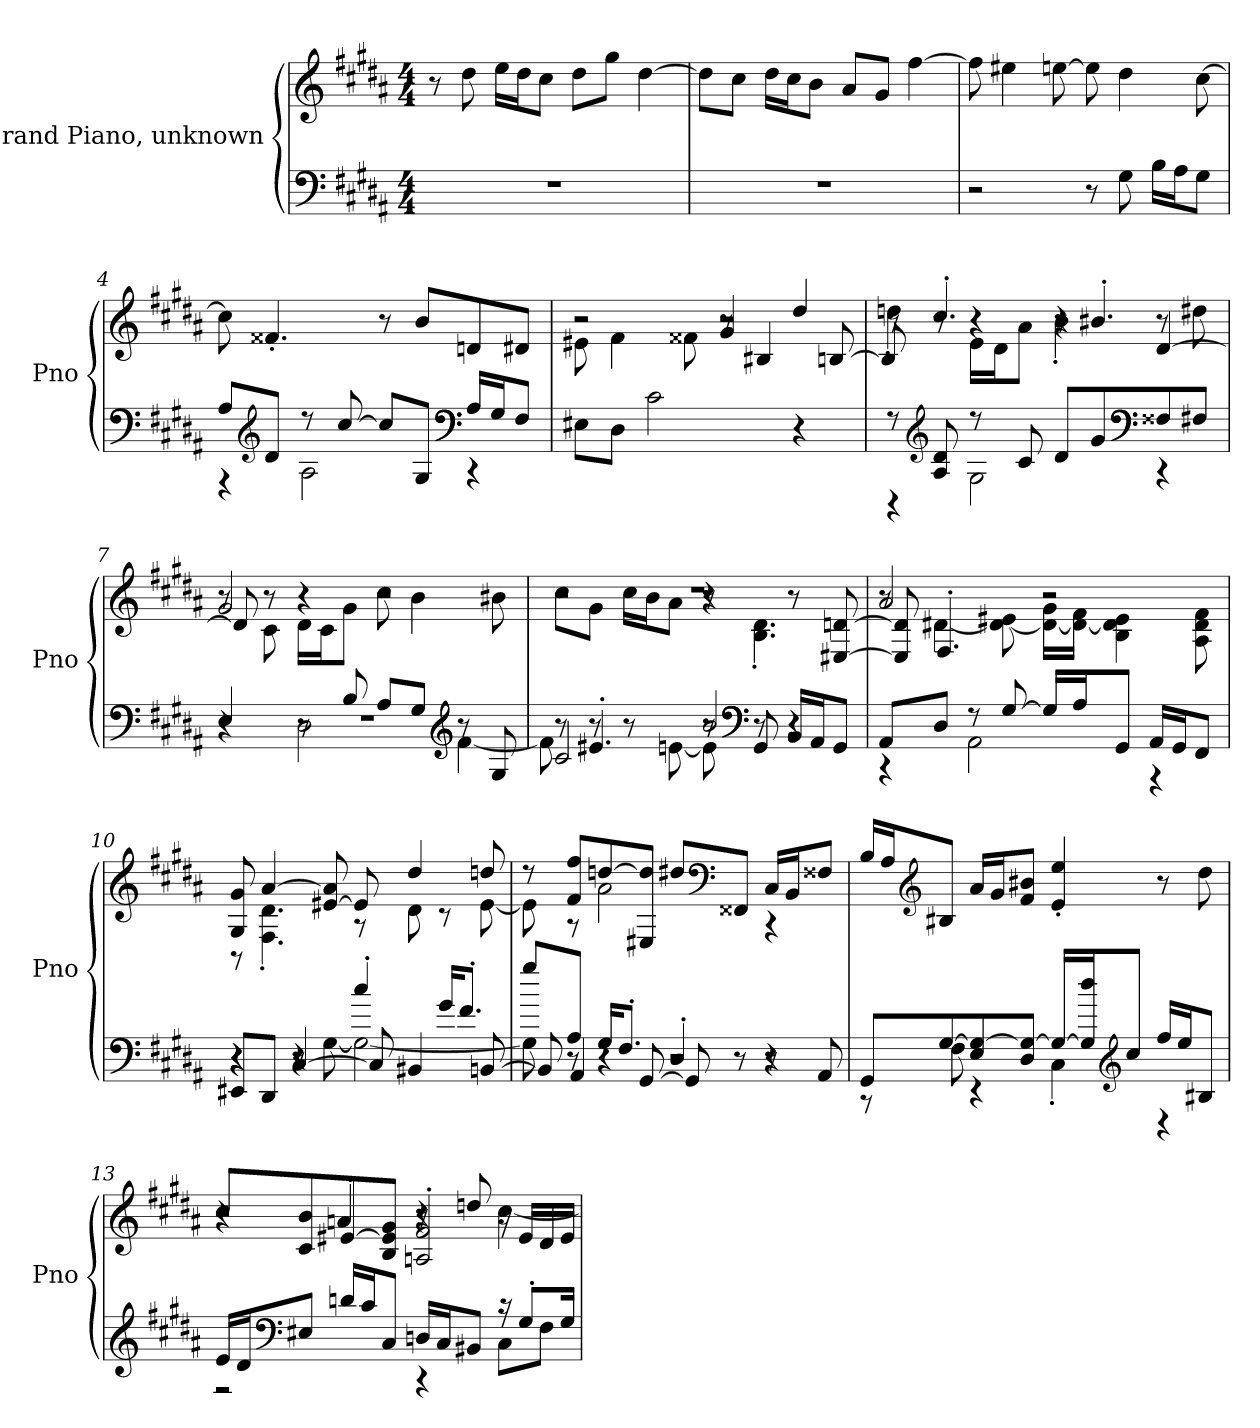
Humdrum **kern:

**kern	**kern
*part1	*part1
*staff2	*staff1
*I"Grand Piano, unknown	*
*I'Pno	*
*clefF4	*clefG2
*k[f#c#g#d#a#]	*k[f#c#g#d#a#]
*M4/4	*M4/4
*MM120	*MM120
=1	=1
1r	8r
.	8dd#\
.	16ee\LL
.	16dd#\J
.	8cc#\J
.	8dd#\L
.	8gg#\J
.	[4dd#\
=2	=2
1r	8dd#\L]
.	8cc#\J
.	16dd#\LL
.	16cc#\J
.	8b\J
.	8a#/L
.	8g#/J
.	[4ff#\
=3	=3
2r	8ff#\]
.	4ee#X\
.	[8een\
8r	8ee\]
8G#\	4dd#\
16B\LL	.
16A#\J	.
8G#\J	[8cc#\
=4	=4
*^	*
8A#/L	4r	8cc#\]
*clefG2	*	*
8d#/J	.	4.f##X'/
8r	2A#\	.
[8cc#/	.	.
8cc#/L]	.	8r
8G#/J	.	8b/L
*clefF4	*	*
16A#/LL	4r	8dn/
16G#/J	.	.
8F#/J	.	8d#X/J
*v	*v	*
!!LO:LB:g=z
=5	=5
*	*^
*	*	*^
8E#X\L	2r	8e#X\	2r
8D#\J	.	4f#\	.
2c#\	.	.	.
.	.	8f##X\	.
.	4g#/	2r	8r
.	.	.	4B#X/
4r	4dd#/	.	.
.	.	.	[8Bn/
=6	=6	=6	=6
*^	*	*	*
8r	4r	8r	4ddn'\	8B/]
*clefG2	*	*	*	*
8A#/ 8d#/	.	4.cc#'/	.	8r
8r	2G#\	.	16e\LL	4r
.	.	.	16d#\J	.
8c#/	.	.	8a#\J	.
8d#/L	.	8r	4b'\	4r
8g#/	.	4.b#X'/	.	.
*clefF4	*	*	*	*
8F##X/	4r	.	8r	[4d#/
8F#X/J	.	.	8dd#X\	.
=7	=7	=7	=7	=7
*	*^	*	*	*
1r	4r	4E/	2g#/	8r	8d#/]
.	.	.	.	8c#\	8r
.	2D#\	8r	.	16d#\LL	4r
.	.	.	.	16c#\J	.
.	.	8B/	.	8g#\J	.
.	.	8A#/L	2r	8cc#\	2r
.	.	8G#/J	.	4b\	.
*clefG2	*	*	*	*	*
.	[4f#\	8r	.	.	.
.	.	8G#/	.	8b#X\	.
!!LO:LB:g=z	!!	!!
=8	=8	=8	=8	=8	=8
2c#/	8f#\]	8r	1r	8cc#\L	2r
.	8r	4.e#X'/	.	8g#\J	.
.	8r	.	.	16cc#\LL	.
.	.	.	.	16b\J	.
.	[8en\	.	.	8a#\J	.
2b/	8e\]	8r	.	8r	4r
*clefF4	*	*	*	*	*
.	8r	8GG#/	.	4.B\' 4.d#\'	.
.	4r	16BB/LL	.	.	8r
.	.	16AA#/J	.	.	.
.	.	8GG#/J	.	.	[8E#X/ [8dn/
*	*v	*v	*	*	*
=9	=9	=9	=9	=9
8AA#/L	4r	2a#/	8r	8E#/] 8d/]
8D#/J	.	.	[4d#X\	4.F#'/
8r	2AA#\	.	.	.
[8G#/	.	.	8d#\_ 8e#X\	.
16G#/LL]	.	2r	16d#\_ 16g#\LL	2r
16A#/J	.	.	16d#\_ 16f#\JJ	.
8GG#/J	.	.	4B\ 4d#\] 4e#\	.
16AA#/LL	4r	.	.	.
16GG#/J	.	.	.	.
8FF#/J	.	.	8A#\ 8d#\ 8f#\	.
*	*	*	*v	*v
!!LO:LB:g=z
=10	=10	=10	=10
*	*^	*	*
8EE#X/L	4r	4r	8G#/ 8g#/	8r
8DD#/J	.	.	[4a#/	4.F#\' 4.d#\'
4r	8r	[4C#/	.	.
.	[8G#\	.	[8e#X/ 8a#/]	.
4cc#'/	2G#\_	8C#/]	8e#/]	8r
.	.	4BB#X/	4dd#/	8d#\
16g#/KL	.	.	.	8r
8.f#'/J	.	.	.	.
.	.	[8BBn/	8ddn/	[8e#\
=11	=11	=11	=11	=11
8gg#/L	8G#\]	8BB/]	8r	8e#\]
8A#/J	8r	4AA#/	8f#/ 8ff#/L	8r
16G#/KL	4r	.	[8ddn/	2a#\
8.F#'/J	.	.	.	.
.	.	[8GG#/	8E#X/ 8dd/]J	.
4D#'/	2r	8GG#/]	8dd#X/L	.
*	*	*	*clefF4	*
.	.	8r	8FF##X/J	.
8r	.	4r	16C#/LL	4r
.	.	.	16BB/J	.
8AA#/	.	.	8F##X/J	.
*	*v	*v	*	*
*	*	*v	*v
!!LO:LB:g=z
=12	=12	=12
8GG#/L	8r	16B/LL
.	.	16A#/J
*	*	*clefG2
[8G#/	8F#\	8B#X/J
8E/ 8G#/_	4r	16a#/LL
.	.	16g#/J
8D#/ 8G#/_J	.	8f#/ 8b#X/J
16G#/LL_	4C#'\	4e/' 4ee/'
16G#/] 16dd#/J	.	.
*clefG2	*	*
8cc#/J	.	.
16ff#/LL	4r	8r
16ee/J	.	.
8B#X/J	.	8dd#\
=13	=13	=13
*	*	*^
*	*	*	*^
16e/LL	2r	8cc#/L	2r	4r
16d#/J	.	.	.	.
*clefF4	*	*	*	*
8E#X/J	.	8c#/ 8b/	.	.
16dn/LL	.	[8e#X/	.	4an'/
16c#/J	.	.	.	.
8C#/J	.	8B/ 8e#/] 8g#/J	.	.
16Dn/LL	4r	8r	4r	2An/' 2f#/'
16C#/J	.	.	.	.
8BB#X/J	.	8ddn/	.	.
16r	8C#\L	16r	[4cc#\	.
8G#'/L	.	16e#/LL	.	.
.	8F#\J	16d#/	.	.
16G#/Jk	.	16e#/JJ	.	.
*v	*v	*	*	*
*	*v	*v	*v
=	=
*-	*-
